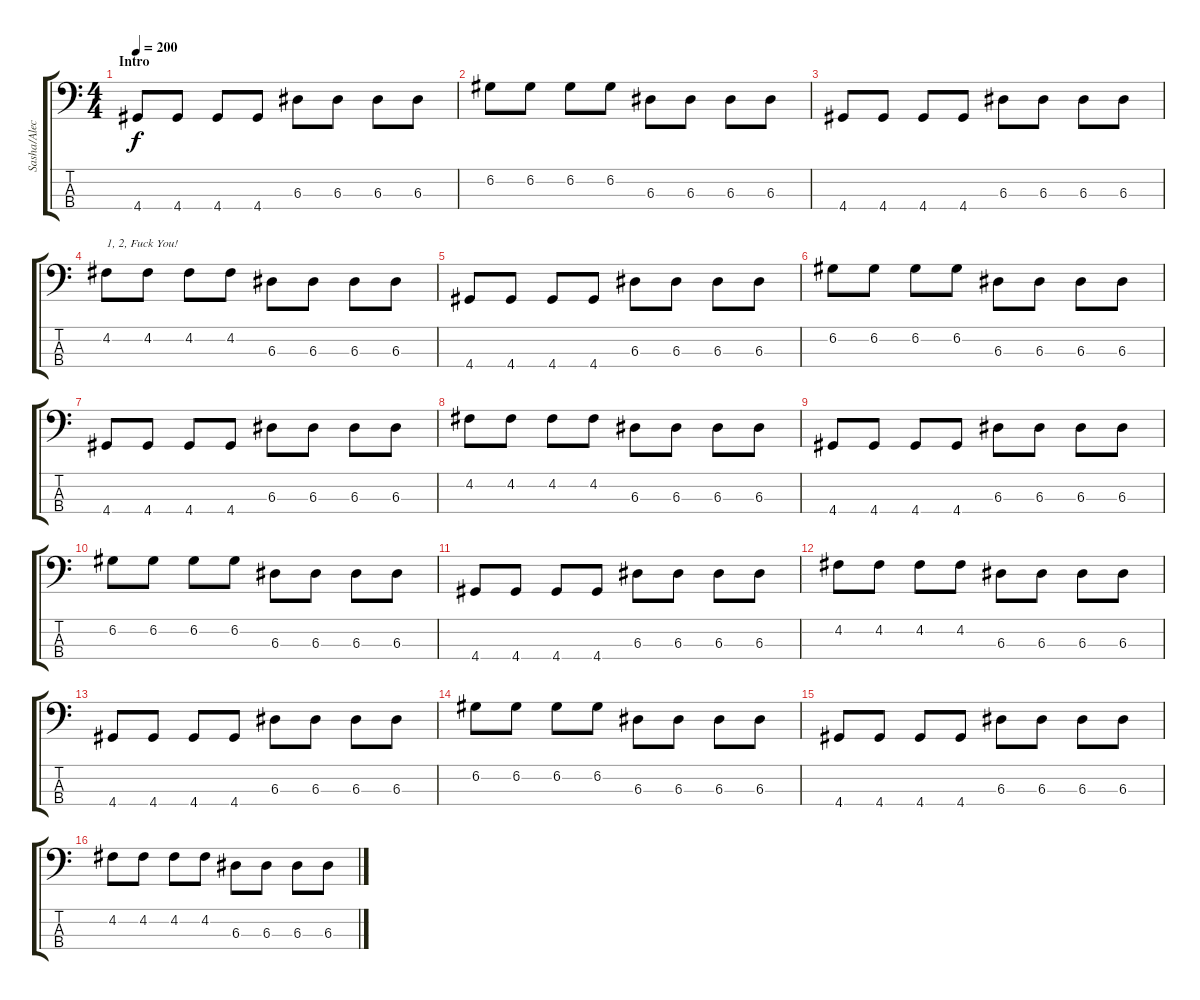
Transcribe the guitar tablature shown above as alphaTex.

\track ("Sasha/Alec" "Sasha/Alec") {instrument electricbasspick}
\staff {score tabs}
\tuning (G2 D2 A1 E1) {hide}
\ts (4 4)
\section ("" "Intro")
\tempo 200
\clef f4
\ks c
4.4.8{dy f instrument electricbasspick} 4.4.8 4.4.8 4.4.8 6.3.8 6.3.8 6.3.8 6.3.8 |
6.2.8 6.2.8 6.2.8 6.2.8 6.3.8 6.3.8 6.3.8 6.3.8 |
4.4.8 4.4.8 4.4.8 4.4.8 6.3.8 6.3.8 6.3.8 6.3.8 |
4.2.8{txt "1, 2, Fuck You!"} 4.2.8 4.2.8 4.2.8 6.3.8 6.3.8 6.3.8 6.3.8 |
4.4.8 4.4.8 4.4.8 4.4.8 6.3.8 6.3.8 6.3.8 6.3.8 |
6.2.8 6.2.8 6.2.8 6.2.8 6.3.8 6.3.8 6.3.8 6.3.8 |
4.4.8 4.4.8 4.4.8 4.4.8 6.3.8 6.3.8 6.3.8 6.3.8 |
4.2.8 4.2.8 4.2.8 4.2.8 6.3.8 6.3.8 6.3.8 6.3.8 |
4.4.8 4.4.8 4.4.8 4.4.8 6.3.8 6.3.8 6.3.8 6.3.8 |
6.2.8 6.2.8 6.2.8 6.2.8 6.3.8 6.3.8 6.3.8 6.3.8 |
4.4.8 4.4.8 4.4.8 4.4.8 6.3.8 6.3.8 6.3.8 6.3.8 |
4.2.8 4.2.8 4.2.8 4.2.8 6.3.8 6.3.8 6.3.8 6.3.8 |
4.4.8 4.4.8 4.4.8 4.4.8 6.3.8 6.3.8 6.3.8 6.3.8 |
6.2.8 6.2.8 6.2.8 6.2.8 6.3.8 6.3.8 6.3.8 6.3.8 |
4.4.8 4.4.8 4.4.8 4.4.8 6.3.8 6.3.8 6.3.8 6.3.8 |
4.2.8 4.2.8 4.2.8 4.2.8 6.3.8 6.3.8 6.3.8 6.3.8
